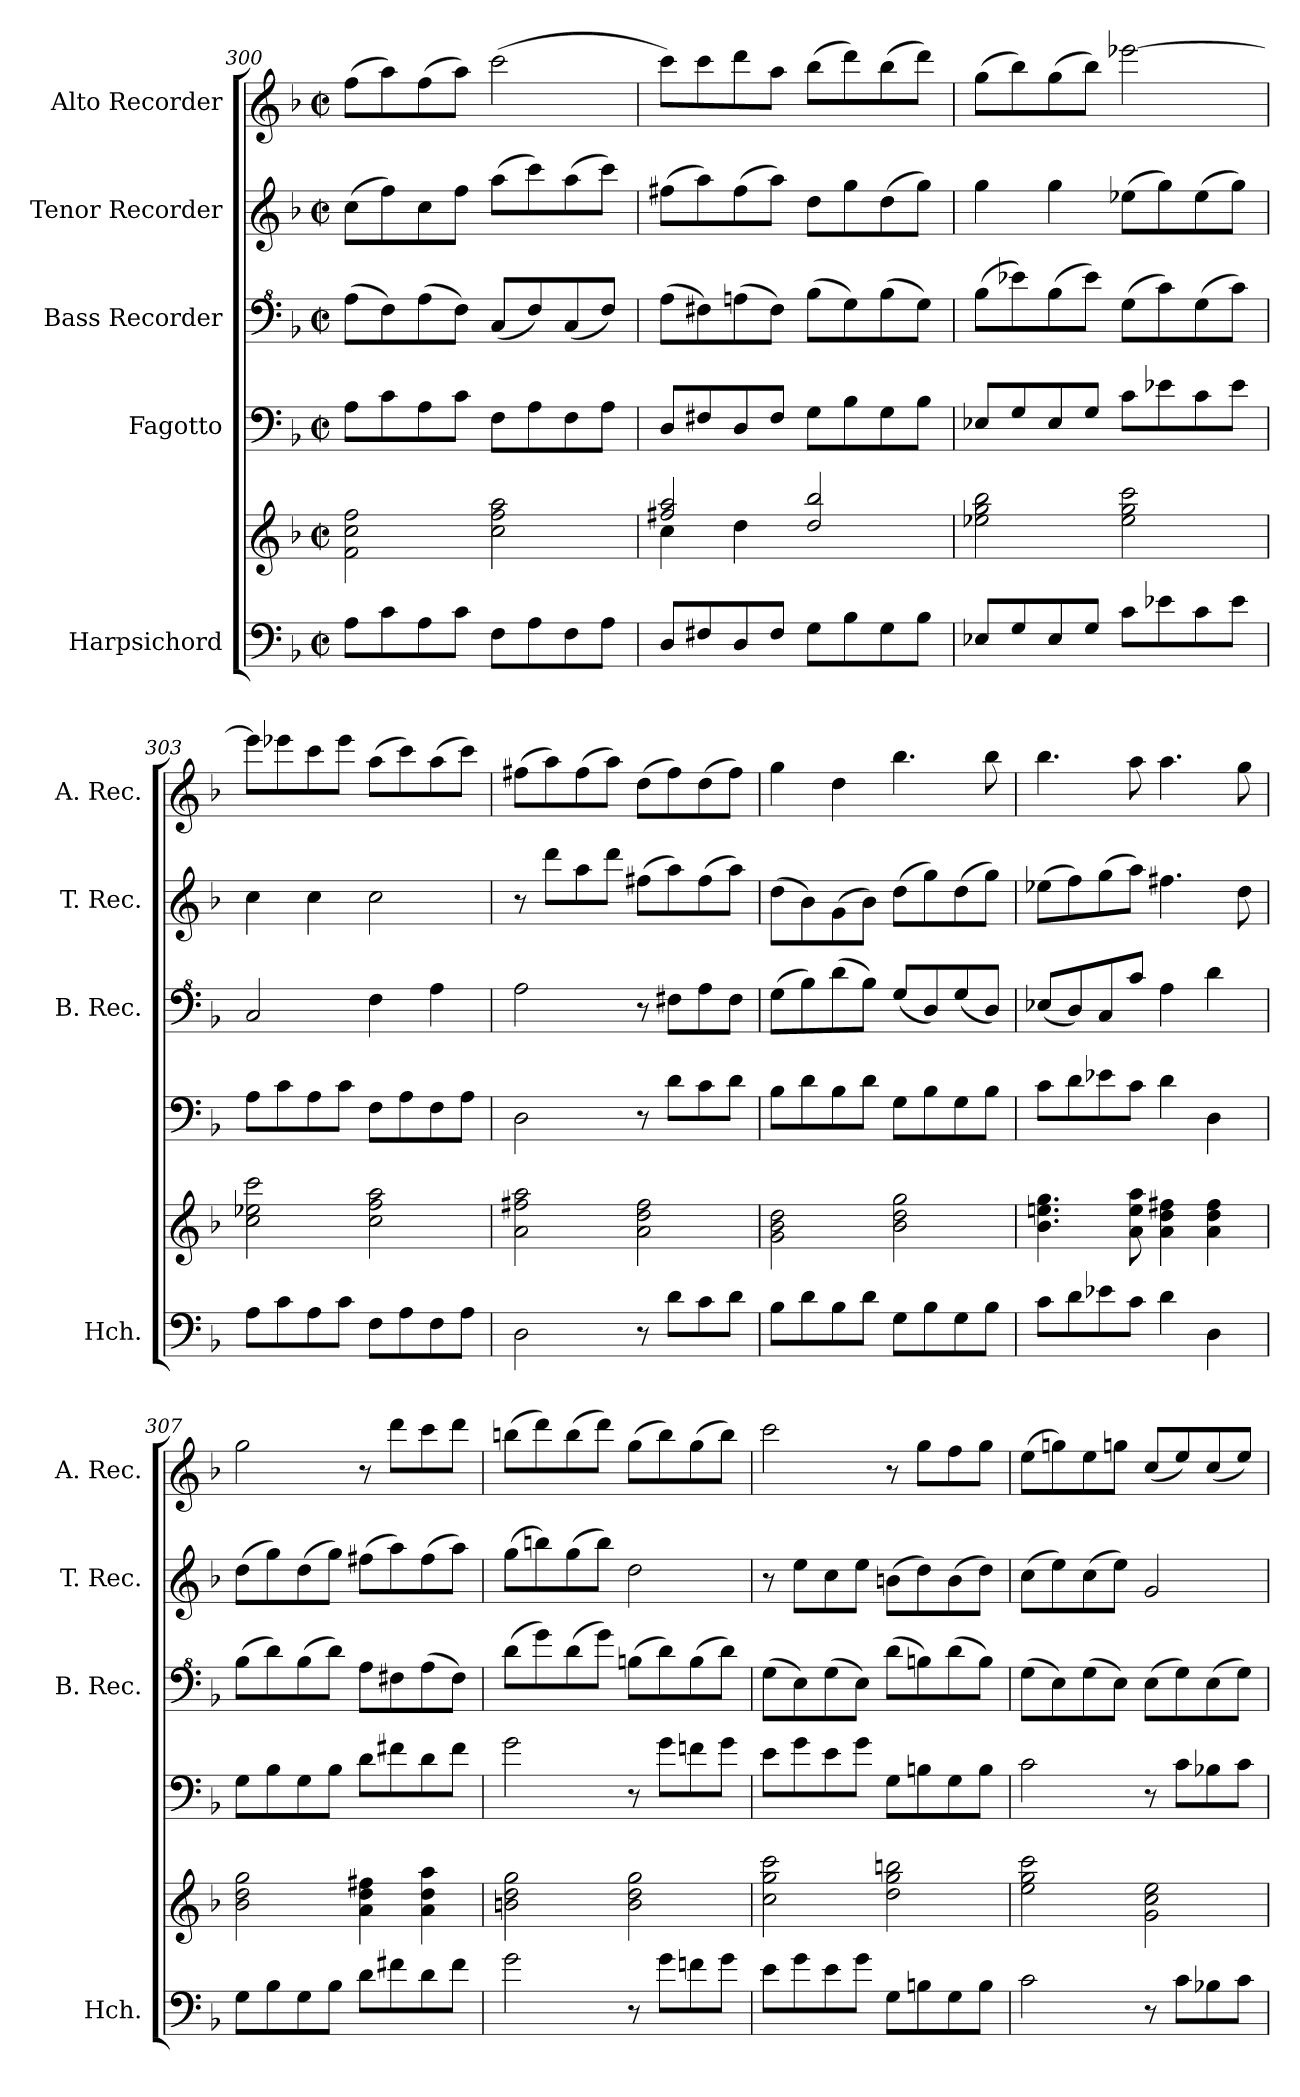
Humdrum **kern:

**kern	**kern	**kern	**kern	**kern	**kern
*part5	*part5	*part4	*part3	*part2	*part1
*staff6	*staff5	*staff4	*staff3	*staff2	*staff1
*I"Harpsichord	*	*I"Fagotto	*I"Bass Recorder	*I"Tenor Recorder	*I"Alto Recorder
*I'Hch.	*	*	*I'B. Rec.	*I'T. Rec.	*I'A. Rec.
*clefF4	*clefG2	*clefF4	*clefF^4	*clefG2	*clefG2
*k[b-]	*k[b-]	*k[b-]	*k[b-]	*k[b-]	*k[b-]
*M2/2	*M2/2	*M2/2	*M2/2	*M2/2	*M2/2
*met(c|)	*met(c|)	*met(c|)	*met(c|)	*met(c|)	*met(c|)
=300	=300	=300	=300	=300	=300
8A\L	2f\ 2cc\ 2ff\	8A\L	(>8a\L	(8cc\L	(>8ff\L
8c\	.	8c\	8f\)	8ff\)	8aa\)
8A\	.	8A\	(>8a\	8cc\	(>8ff\
8c\J	.	8c\J	8f\J)	8ff\J	8aa\J)
8F\L	2cc\ 2ff\ 2aa\	8F\L	(8c/L	(>8aa\L	(>2ccc\
8A\	.	8A\	8f/)	8ccc\)	.
8F\	.	8F\	(8c/	(>8aa\	.
8A\J	.	8A\J	8f/J)	8ccc\J)	.
=301	=301	=301	=301	=301	=301
*	*^	*	*	*	*
8D/L	2ff#X/ 2aa/	4cc\	8D/L	(>8a\L	(>8ff#X\L	8ccc\L)
8F#X/	.	.	8F#X/	8f#X\)	8aa\)	8ccc\
8D/	.	4dd\	8D/	(>8an\	(>8ff#\	8ddd\
8F#/J	.	.	8F#/J	8f#\J)	8aa\J)	8aa\J
8G\L	2dd/ 2bb-/	2ryy	8G\L	(>8b-\L	8dd\L	(>8bb-\L
8B-\	.	.	8B-\	8g\)	8gg\	8ddd\)
8G\	.	.	8G\	(>8b-\	(>8dd\	(>8bb-\
8B-\J	.	.	8B-\J	8g\J)	8gg\J)	8ddd\J)
*	*v	*v	*	*	*	*
=302	=302	=302	=302	=302	=302
8E-X/L	2ee-X\ 2gg\ 2bb-\	8E-X/L	(>8b-\L	4gg\	(>8gg\L
8G/	.	8G/	8ee-X\)	.	8bb-\)
8E-/	.	8E-/	(>8b-\	4gg\	(>8gg\
8G/J	.	8G/J	8ee-\J)	.	8bb-\J)
8c\L	2ee-\ 2gg\ 2ccc\	8c\L	(>8g\L	(>8ee-X\L	[2eee-X\
8e-X\	.	8e-X\	8cc\)	8gg\)	.
8c\	.	8c\	(>8g\	(>8ee-\	.
8e-\J	.	8e-\J	8cc\J)	8gg\J)	.
=303	=303	=303	=303	=303	=303
8A\L	2cc\ 2ee-X\ 2ccc\	8A\L	2c/	4cc\	8eee-\L]
8c\	.	8c\	.	.	8eee-X\
8A\	.	8A\	.	4cc\	8ccc\
8c\J	.	8c\J	.	.	8eee-\J
8F\L	2cc\ 2ff\ 2aa\	8F\L	4f\	2cc\	(>8aa\L
8A\	.	8A\	.	.	8ccc\)
8F\	.	8F\	4a\	.	(>8aa\
8A\J	.	8A\J	.	.	8ccc\J)
!!LO:LB:g=z
=304	=304	=304	=304	=304	=304
2D\	2a\ 2ff#X\ 2aa\	2D\	2a\	8r	(>8ff#X\L
.	.	.	.	8ddd\L	8aa\)
.	.	.	.	8aa\	(>8ff#\
.	.	.	.	8ddd\J	8aa\J)
8r	2a\ 2dd\ 2ff#\	8r	8r	(>8ff#X\L	(>8dd\L
8d\L	.	8d\L	8f#X\L	8aa\)	8ff#\)
8c\	.	8c\	8a\	(>8ff#\	(>8dd\
8d\J	.	8d\J	8f#\J	8aa\J)	8ff#\J)
=305	=305	=305	=305	=305	=305
8B-\L	2g\ 2b-\ 2dd\	8B-\L	(>8g\L	(8dd\L	4gg\
8d\	.	8d\	8b-\)	8b-\)	.
8B-\	.	8B-\	(>8dd\	(8g\	4dd\
8d\J	.	8d\J	8b-\J)	8b-\J)	.
8G\L	2b-\ 2dd\ 2gg\	8G\L	(8g/L	(>8dd\L	4.bb-\
8B-\	.	8B-\	8d/)	8gg\)	.
8G\	.	8G\	(8g/	(>8dd\	.
8B-\J	.	8B-\J	8d/J)	8gg\J)	8bb-\
=306	=306	=306	=306	=306	=306
8c\L	4.b-\ 4.een\ 4.gg\	8c\L	(8e-X/L	(>8ee-X\L	4.bb-\
8d\	.	8d\	8d/)	8ff\)	.
8e-X\	.	8e-X\	8c/	(>8gg\	.
8c\J	8a\ 8ee\ 8aa\	8c\J	8cc/J	8aa\J)	8aa\
4d\	4a\ 4dd\ 4ff#X\	4d\	4a\	4.ff#X\	4.aa\
4D\	4a\ 4dd\ 4ff#\	4D\	4dd\	.	.
.	.	.	.	8dd\	8gg\
=307	=307	=307	=307	=307	=307
8G\L	2b-\ 2dd\ 2gg\	8G\L	(>8b-\L	(>8dd\L	2gg\
8B-\	.	8B-\	8dd\)	8gg\)	.
8G\	.	8G\	(>8b-\	(>8dd\	.
8B-\J	.	8B-\J	8dd\J)	8gg\J)	.
8d\L	4a\ 4dd\ 4ff#X\	8d\L	8a\L	(>8ff#X\L	8r
8f#X\	.	8f#X\	8f#X\	8aa\)	8ddd\L
8d\	4a\ 4dd\ 4aa\	8d\	(>8a\	(>8ff#\	8ccc\
8f#\J	.	8f#\J	8f#\J)	8aa\J)	8ddd\J
=308	=308	=308	=308	=308	=308
2g\	2bn\ 2dd\ 2gg\	2g\	(>8dd\L	(8gg\L	(>8bbn\L
.	.	.	8gg\)	8bbn\)	8ddd\)
.	.	.	(>8dd\	(>8gg\	(>8bb\
.	.	.	8gg\J)	8bb\J)	8ddd\J)
8r	2b\ 2dd\ 2gg\	8r	(>8bn\L	2dd\	(>8gg\L
8g\L	.	8g\L	8dd\)	.	8bb\)
8fn\	.	8fn\	(>8b\	.	(>8gg\
8g\J	.	8g\J	8dd\J)	.	8bb\J)
=309	=309	=309	=309	=309	=309
8e\L	2cc\ 2gg\ 2ccc\	8e\L	(>8g\L	8r	2ccc\
8g\	.	8g\	8e\)	8ee\L	.
8e\	.	8e\	(>8g\	8cc\	.
8g\J	.	8g\J	8e\J)	8ee\J	.
8G\L	2dd\ 2gg\ 2bbn\	8G\L	(>8dd\L	(8bn\L	8r
8Bn\	.	8Bn\	8bn\)	8dd\)	8gg\L
8G\	.	8G\	(>8dd\	(8b\	8ff\
8B\J	.	8B\J	8b\J)	8dd\J)	8gg\J
=310	=310	=310	=310	=310	=310
2c\	2ee\ 2gg\ 2ccc\	2c\	(>8g\L	(8cc\L	(>8ee\L
.	.	.	8e\)	8ee\)	8ggn\)
.	.	.	(>8g\	(8cc\	8ee\
.	.	.	8e\J)	8ee\J)	8ggn\J
8r	2g\ 2cc\ 2ee\	8r	(>8e\L	2g/	(8cc/L
8c\L	.	8c\L	8g\)	.	8ee/)
8B-X\	.	8B-X\	(>8e\	.	(8cc/
8c\J	.	8c\J	8g\J)	.	8ee/J)
=	=	=	=	=	=
*-	*-	*-	*-	*-	*-
